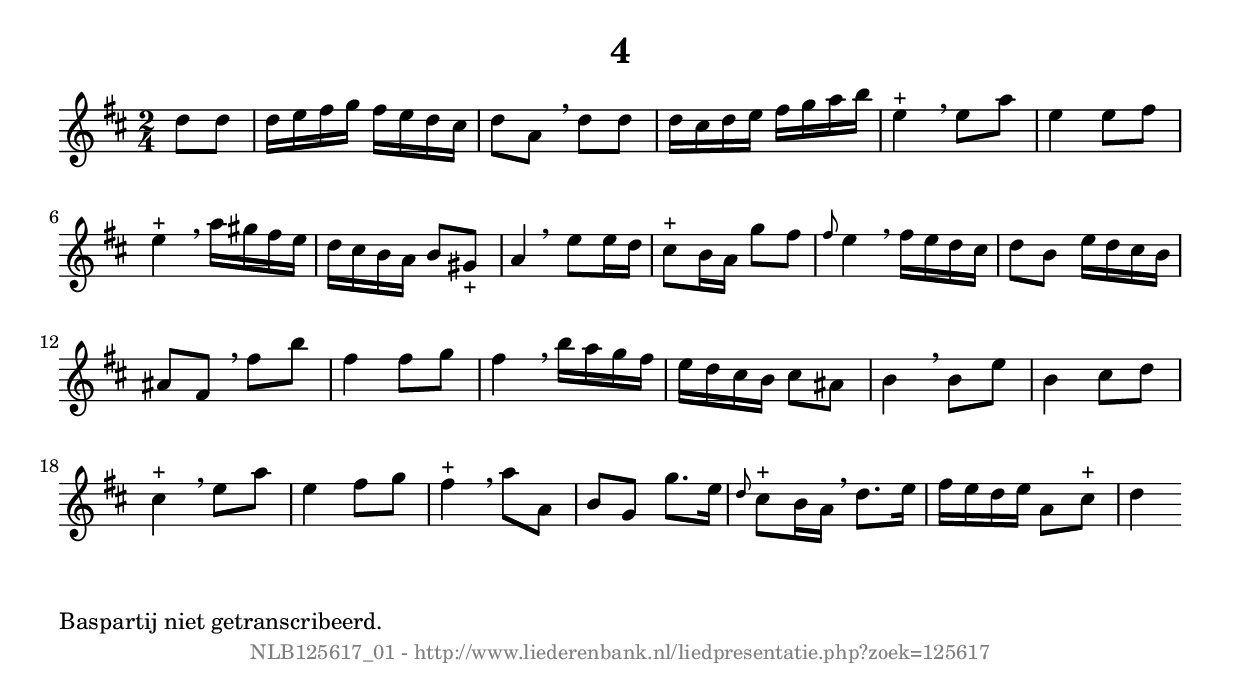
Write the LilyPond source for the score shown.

%
% produced by wce2krn 1.64 (7 June 2014)
%
\version"2.16"
#(append! paper-alist '(("long" . (cons (* 210 mm) (* 2000 mm)))))
#(set-default-paper-size "long")
sb = {\breathe}
mBreak = {\breathe }
bBreak = {\breathe }
x = {\once\override NoteHead #'style = #'cross }
gl=\glissando
itime={\override Staff.TimeSignature #'stencil = ##f }
ficta = {\once\set suggestAccidentals = ##t}
fine = {\once\override Score.RehearsalMark #'self-alignment-X = #1 \mark \markup {\italic{Fine}}}
dc = {\once\override Score.RehearsalMark #'self-alignment-X = #1 \mark \markup {\italic{D.C.}}}
dcf = {\once\override Score.RehearsalMark #'self-alignment-X = #1 \mark \markup {\italic{D.C. al Fine}}}
dcc = {\once\override Score.RehearsalMark #'self-alignment-X = #1 \mark \markup {\italic{D.C. al Coda}}}
ds = {\once\override Score.RehearsalMark #'self-alignment-X = #1 \mark \markup {\italic{D.S.}}}
dsf = {\once\override Score.RehearsalMark #'self-alignment-X = #1 \mark \markup {\italic{D.S. al Fine}}}
dsc = {\once\override Score.RehearsalMark #'self-alignment-X = #1 \mark \markup {\italic{D.S. al Coda}}}
pv = {\set Score.repeatCommands = #'((volta "1"))}
sv = {\set Score.repeatCommands = #'((volta "2"))}
tv = {\set Score.repeatCommands = #'((volta "3"))}
qv = {\set Score.repeatCommands = #'((volta "4"))}
xv = {\set Score.repeatCommands = #'((volta #f))}
\header{ tagline = ""
title = "4"
}
\score {{
\key d \major
\relative g'
{
\set melismaBusyProperties = #'()
\partial 32*8
\time 2/4
\tempo 4=120
\override Score.MetronomeMark #'transparent = ##t
\override Score.RehearsalMark #'break-visibility = #(vector #t #t #f)
d'8 d d16 e fis g fis e d cis d8 a \sb d d d16 cis d e fis g a b e,4^"+" \mBreak
e8 a e4 e8 fis e4^"+" \sb a16 gis fis e d cis b a b8 gis_"+" a4 \bar ":|:" \bBreak
e'8 e16 d cis8^"+" b16 a g'8 fis \grace {fis} e4 \sb fis16 e d cis d8 b e16 d cis b ais8 fis \mBreak
fis'8 b fis4 fis8 g fis4 \sb b16 a g fis e d cis b cis8 ais b4 \mBreak
b8 e b4 cis8 d cis4^"+" \sb e8 a e4 fis8 g fis4^"+" \mBreak
a8 a, b g g'8. e16 \grace {d8} cis^"+" b16 a \sb d8. e16 fis e d e a,8 cis^"+" d4 \bar ":|:"
 }}
 \midi { }
 \layout {
            indent = 0.0\cm
}
}
\markup { \wordwrap-string #" 
Baspartij niet getranscribeerd.
"}
\markup { \vspace #0 } \markup { \with-color #grey \fill-line { \center-column { \smaller "NLB125617_01 - http://www.liederenbank.nl/liedpresentatie.php?zoek=125617" } } }
